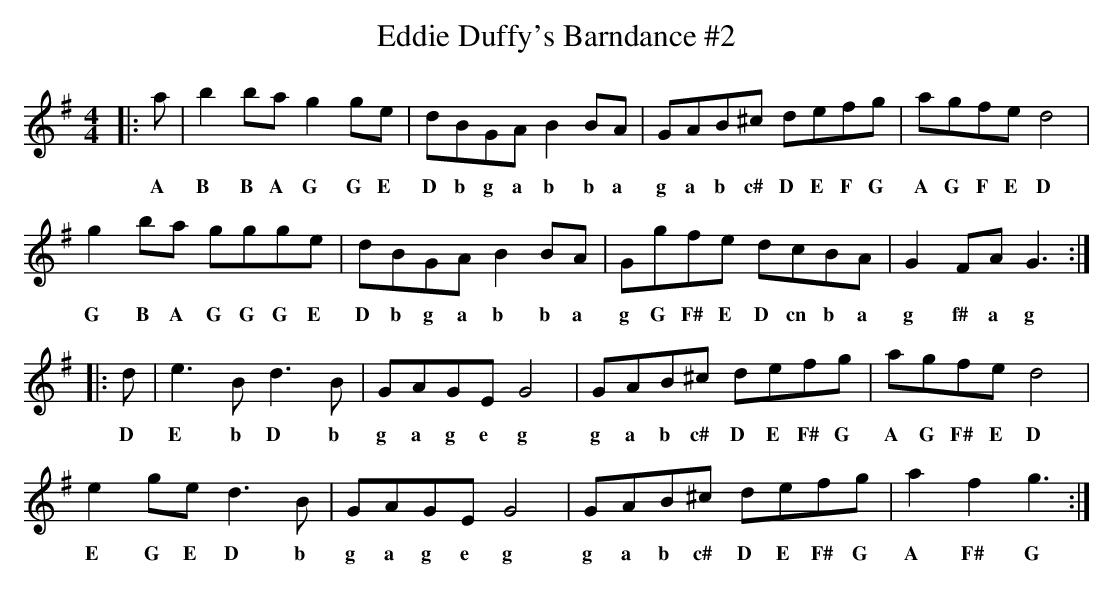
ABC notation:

X:1
T:Eddie Duffy's Barndance #2
M:4/4
L:1/8
K:G
|:a|b2 ba g2 ge|dBGA B2 BA|GAB^c defg|agfe d4|
w:A B B A G G E D b g a b b a g a b c# D E F G A G F E D
g2 ba ggge|dBGA B2 BA|Ggfe dcBA|G2 FA G3:|
w:G B A G G G E D b g a b b a g G F# E D cn b a g f# a g
|:d|e3B d3B|GAGE G4|GAB^c defg|agfe d4|
w:D E b D b g a g e g g a b c# D E F# G A G F# E D
e2ge d3B|GAGE G4|GAB^c defg|a2 f2 g3:|
w: E G E D b g a g e g g a b c# D E F# G A F# G
